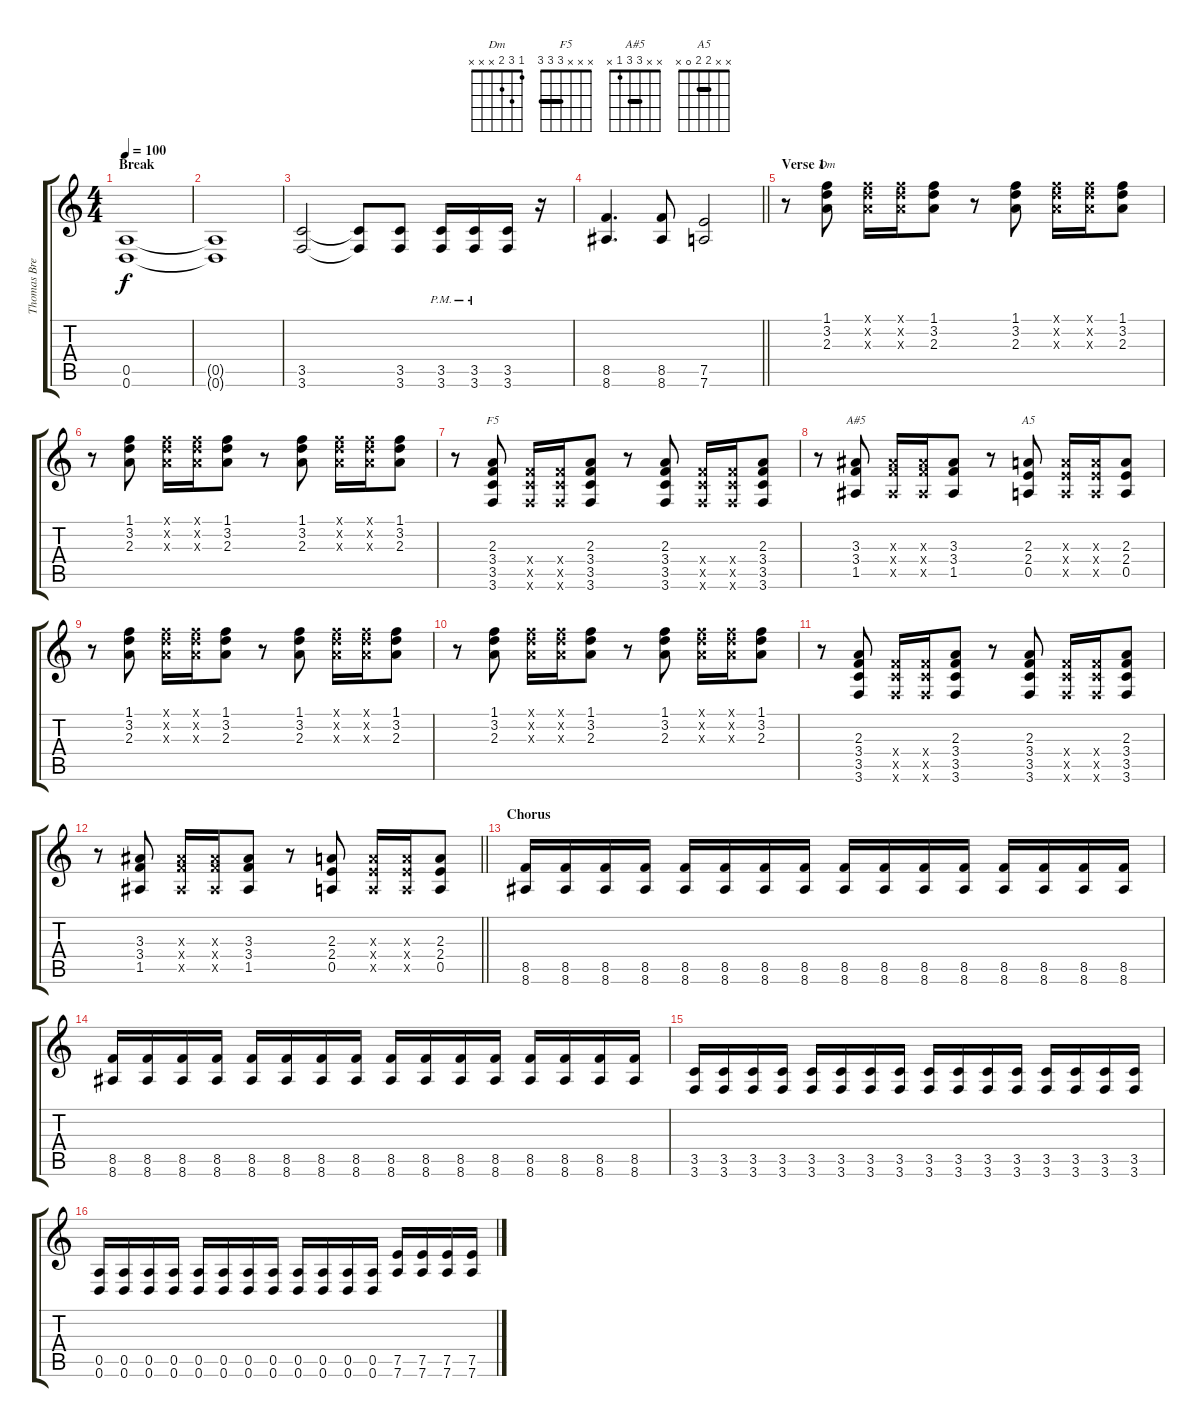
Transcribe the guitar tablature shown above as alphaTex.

\track ("Thomas Bredahl" "Thomas Bre") {instrument electricguitarjazz}
\staff {score tabs}
\tuning (E4 B3 G3 D3 A2 D2) {hide}
\chord ("Dm" 1 3 2 x x x)
\chord ("F5" x x x 3 3 3) {barre 3}
\chord ("A#5" x x 3 3 1 x) {barre 3}
\chord ("A5" x x 2 2 0 x) {barre 2}
\ts (4 4)
\section ("" "Break")
\tempo 100
\clef g2
\ks c
(0.5 0.6).1{dy f} |
(0.5{t} 0.6{t}).1 |
(3.5 3.6).2 (3.5{t} 3.6{t}).8 (3.5 3.6).8 (3.5{pm} 3.6{pm}).16 (3.5{pm} 3.6{pm}).16 (3.5 3.6).16 r.16 |
\barLineRight lightlight
(8.5 8.6).4{d} (8.5 8.6).8 (7.5 7.6).2 |
\section ("" "Verse 1")
r.8{instrument electricguitarjazz} (1.1 3.2 2.3).8{ch "Dm"} (1.1{x} 3.2{x} 2.3{x}).16 (1.1{x} 3.2{x} 2.3{x}).16 (1.1 3.2 2.3).8 r.8 (1.1 3.2 2.3).8 (1.1{x} 3.2{x} 2.3{x}).16 (1.1{x} 3.2{x} 2.3{x}).16 (1.1 3.2 2.3).8 |
r.8 (1.1 3.2 2.3).8 (1.1{x} 3.2{x} 2.3{x}).16 (1.1{x} 3.2{x} 2.3{x}).16 (1.1 3.2 2.3).8 r.8 (1.1 3.2 2.3).8 (1.1{x} 3.2{x} 2.3{x}).16 (1.1{x} 3.2{x} 2.3{x}).16 (1.1 3.2 2.3).8 |
r.8 (2.3 3.4 3.5 3.6).8{ch "F5"} (3.4{x} 3.5{x} 3.6{x}).16 (3.4{x} 3.5{x} 3.6{x}).16 (2.3 3.4 3.5 3.6).8 r.8 (2.3 3.4 3.5 3.6).8 (3.4{x} 3.5{x} 3.6{x}).16 (3.4{x} 3.5{x} 3.6{x}).16 (2.3 3.4 3.5 3.6).8 |
r.8 (3.3 3.4 1.5).8{ch "A#5"} (3.3{x} 3.4{x} 1.5{x}).16 (3.3{x} 3.4{x} 1.5{x}).16 (3.3 3.4 1.5).8 r.8 (2.3 2.4 0.5).8{ch "A5"} (2.3{x} 2.4{x} 0.5{x}).16 (2.3{x} 2.4{x} 0.5{x}).16 (2.3 2.4 0.5).8 |
r.8 (1.1 3.2 2.3).8 (1.1{x} 3.2{x} 2.3{x}).16 (1.1{x} 3.2{x} 2.3{x}).16 (1.1 3.2 2.3).8 r.8 (1.1 3.2 2.3).8 (1.1{x} 3.2{x} 2.3{x}).16 (1.1{x} 3.2{x} 2.3{x}).16 (1.1 3.2 2.3).8 |
r.8 (1.1 3.2 2.3).8 (1.1{x} 3.2{x} 2.3{x}).16 (1.1{x} 3.2{x} 2.3{x}).16 (1.1 3.2 2.3).8 r.8 (1.1 3.2 2.3).8 (1.1{x} 3.2{x} 2.3{x}).16 (1.1{x} 3.2{x} 2.3{x}).16 (1.1 3.2 2.3).8 |
r.8 (2.3 3.4 3.5 3.6).8 (3.4{x} 3.5{x} 3.6{x}).16 (3.4{x} 3.5{x} 3.6{x}).16 (2.3 3.4 3.5 3.6).8 r.8 (2.3 3.4 3.5 3.6).8 (3.4{x} 3.5{x} 3.6{x}).16 (3.4{x} 3.5{x} 3.6{x}).16 (2.3 3.4 3.5 3.6).8 |
\barLineRight lightlight
r.8 (3.3 3.4 1.5).8 (3.3{x} 3.4{x} 1.5{x}).16 (3.3{x} 3.4{x} 1.5{x}).16 (3.3 3.4 1.5).8 r.8 (2.3 2.4 0.5).8 (2.3{x} 2.4{x} 0.5{x}).16 (2.3{x} 2.4{x} 0.5{x}).16 (2.3 2.4 0.5).8 |
\section ("" "Chorus")
(8.5 8.6).16{instrument distortionguitar} (8.5 8.6).16 (8.5 8.6).16 (8.5 8.6).16 (8.5 8.6).16 (8.5 8.6).16 (8.5 8.6).16 (8.5 8.6).16 (8.5 8.6).16 (8.5 8.6).16 (8.5 8.6).16 (8.5 8.6).16 (8.5 8.6).16 (8.5 8.6).16 (8.5 8.6).16 (8.5 8.6).16 |
(8.5 8.6).16 (8.5 8.6).16 (8.5 8.6).16 (8.5 8.6).16 (8.5 8.6).16 (8.5 8.6).16 (8.5 8.6).16 (8.5 8.6).16 (8.5 8.6).16 (8.5 8.6).16 (8.5 8.6).16 (8.5 8.6).16 (8.5 8.6).16 (8.5 8.6).16 (8.5 8.6).16 (8.5 8.6).16 |
(3.5 3.6).16 (3.5 3.6).16 (3.5 3.6).16 (3.5 3.6).16 (3.5 3.6).16 (3.5 3.6).16 (3.5 3.6).16 (3.5 3.6).16 (3.5 3.6).16 (3.5 3.6).16 (3.5 3.6).16 (3.5 3.6).16 (3.5 3.6).16 (3.5 3.6).16 (3.5 3.6).16 (3.5 3.6).16 |
(0.5 0.6).16 (0.5 0.6).16 (0.5 0.6).16 (0.5 0.6).16 (0.5 0.6).16 (0.5 0.6).16 (0.5 0.6).16 (0.5 0.6).16 (0.5 0.6).16 (0.5 0.6).16 (0.5 0.6).16 (0.5 0.6).16 (7.5 7.6).16 (7.5 7.6).16 (7.5 7.6).16 (7.5 7.6).16
